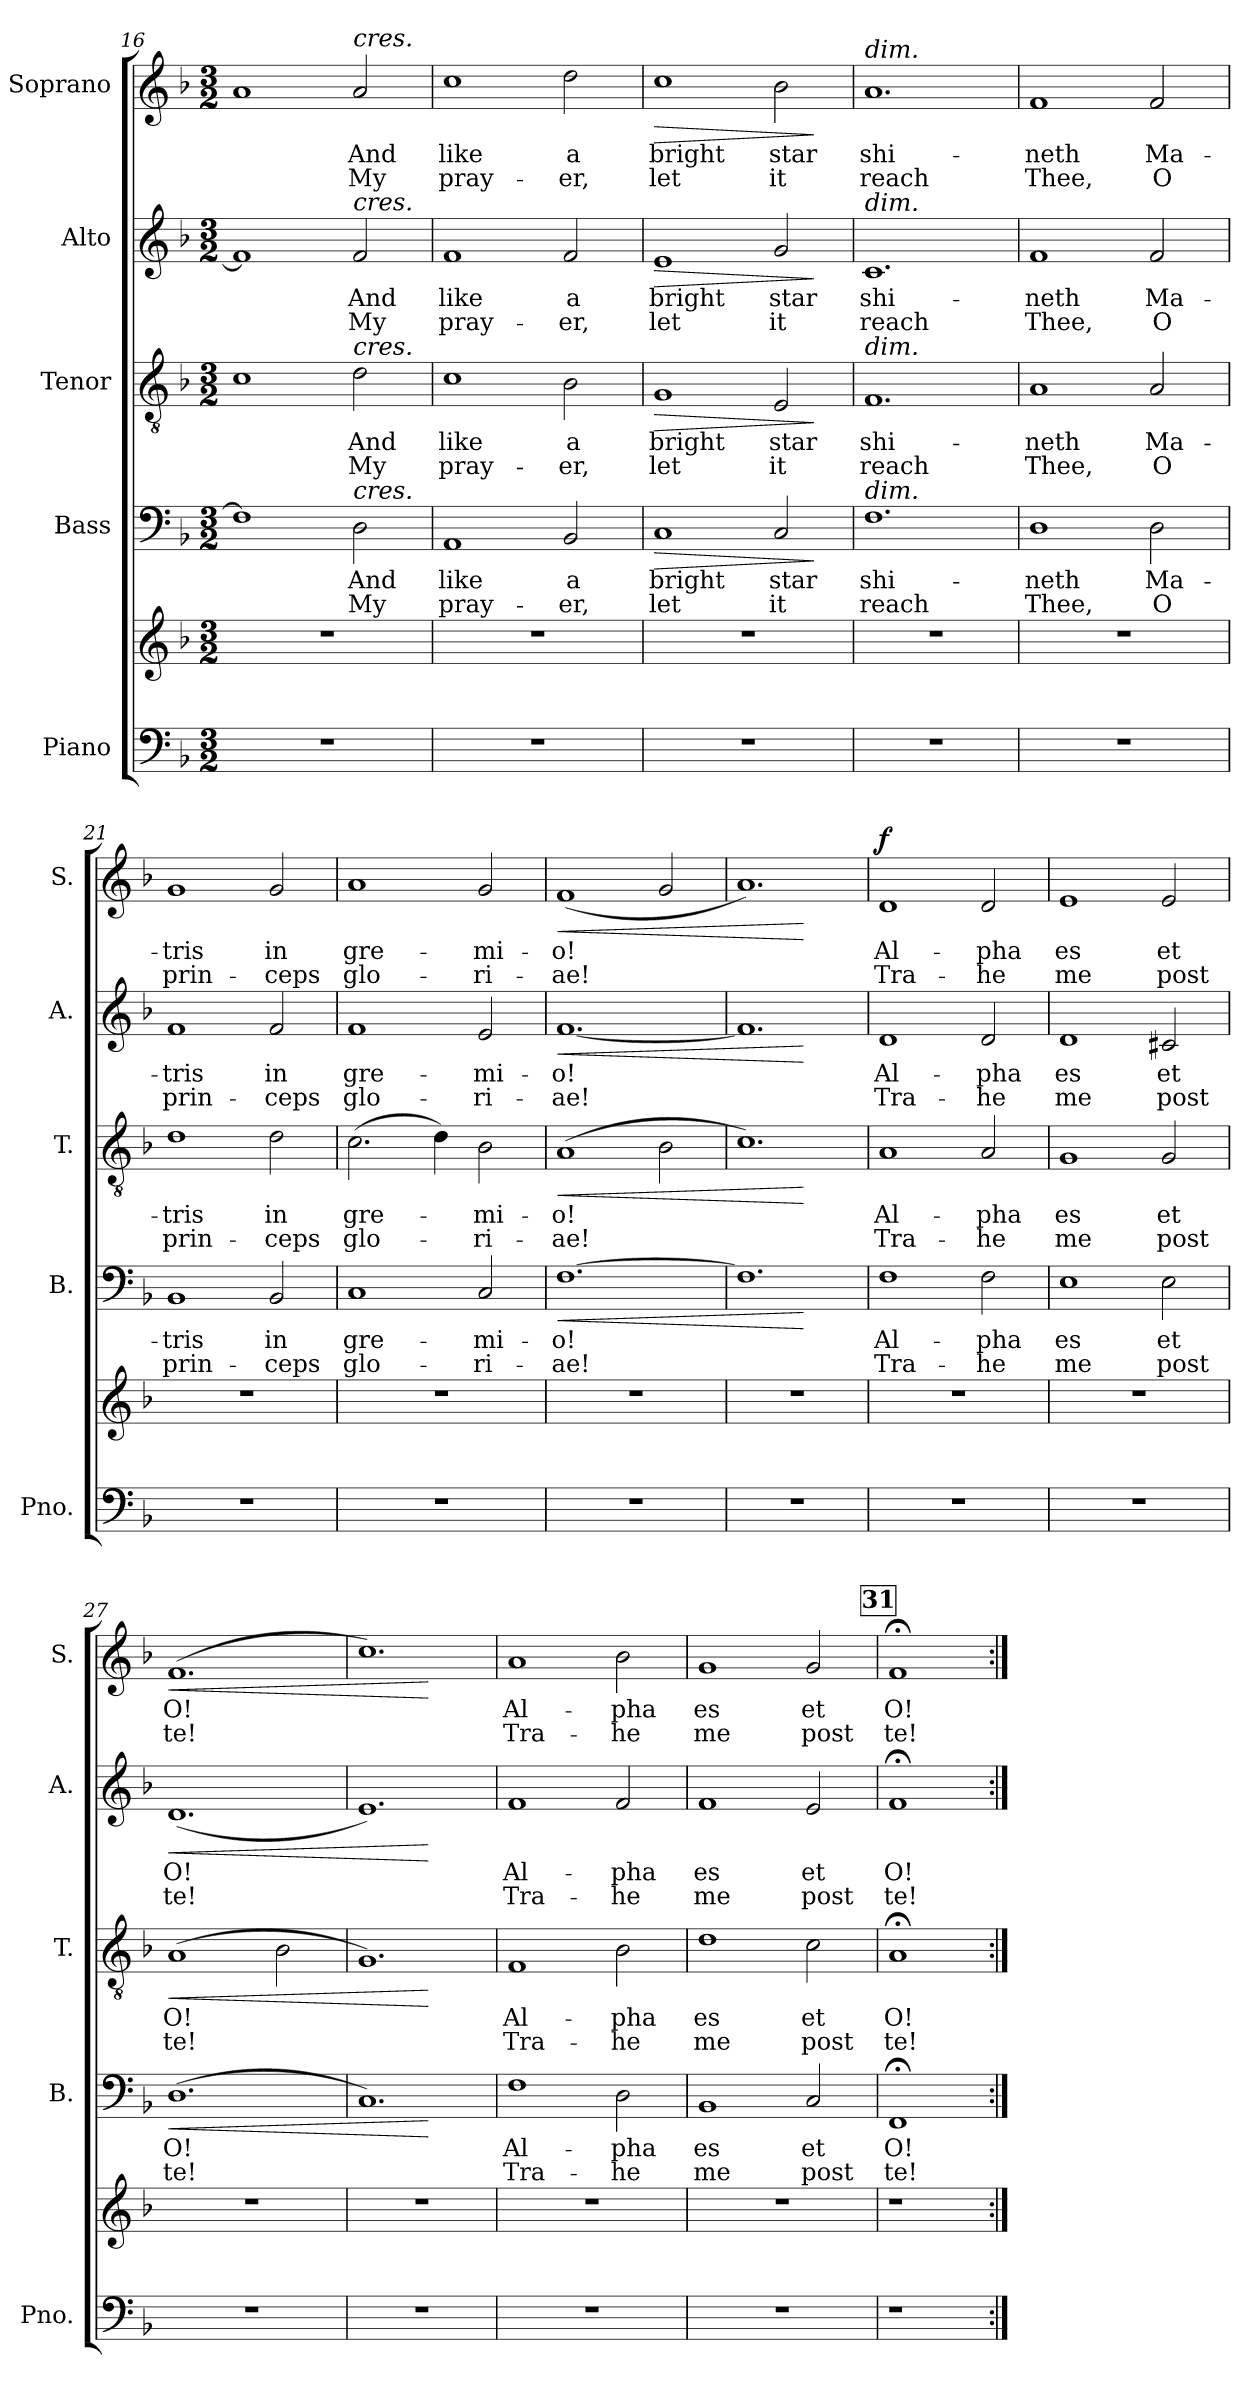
**kern	**kern	**kern	**text	**text	**dynam	**kern	**text	**text	**dynam	**kern	**text	**text	**dynam	**kern	**text	**text	**dynam
*part5	*part5	*part4	*part4	*part4	*part4	*part3	*part3	*part3	*part3	*part2	*part2	*part2	*part2	*part1	*part1	*part1	*part1
*staff6	*staff5	*staff4	*staff4	*staff4	*staff4	*staff3	*staff3	*staff3	*staff3	*staff2	*staff2	*staff2	*staff2	*staff1	*staff1	*staff1	*staff1
*I"Piano	*	*I"Bass	*	*	*	*I"Tenor	*	*	*	*I"Alto	*	*	*	*I"Soprano	*	*	*
*I'Pno.	*	*I'B.	*	*	*	*I'T.	*	*	*	*I'A.	*	*	*	*I'S.	*	*	*
*clefF4	*clefG2	*clefF4	*	*	*	*clefGv2	*	*	*	*clefG2	*	*	*	*clefG2	*	*	*
*k[b-]	*k[b-]	*k[b-]	*	*	*	*k[b-]	*	*	*	*k[b-]	*	*	*	*k[b-]	*	*	*
*M3/2	*M3/2	*M3/2	*	*	*	*M3/2	*	*	*	*M3/2	*	*	*	*M3/2	*	*	*
=16	=16	=16	=16	=16	=16	=16	=16	=16	=16	=16	=16	=16	=16	=16	=16	=16	=16
1.r	1.r	1F]	.	.	.	1c	.	.	.	1f]	.	.	.	1a	.	.	.
!	!	!	!	!	!	!	!	!	!	!	!	!	!	!LO:TX:a:i:t=cres.	!	!	!
!	!	!	!	!	!	!	!	!	!	!LO:TX:a:i:t=cres.	!	!	!	!	!	!	!
!	!	!	!	!	!	!LO:TX:a:i:t=cres.	!	!	!	!	!	!	!	!	!	!	!
!	!	!LO:TX:a:i:t=cres.	!	!	!	!	!	!	!	!	!	!	!	!	!	!	!
.	.	2D\	And	My	.	2d\	And	My	.	2f/	And	My	.	2a/	And	My	.
=17	=17	=17	=17	=17	=17	=17	=17	=17	=17	=17	=17	=17	=17	=17	=17	=17	=17
1.r	1.r	1AA	like	pray-	.	1c	like	pray-	.	1f	like	pray-	.	1cc	like	pray-	.
.	.	2BB-/	a	-er,	.	2B-\	a	-er,	.	2f/	a	-er,	.	2dd\	a	-er,	.
!!LO:PB:g=z
=18	=18	=18	=18	=18	=18	=18	=18	=18	=18	=18	=18	=18	=18	=18	=18	=18	=18
!	!	!	!	!	!LO:HP:b	!	!	!	!LO:HP:b	!	!	!	!LO:HP:b	!	!	!	!LO:HP:b
1.r	1.r	1C	bright	let	>	1G	bright	let	>	1e	bright	let	>	1cc	bright	let	>
.	.	2C/	star	it	.	2E/	star	it	.	2g/	star	it	.	2b-\	star	it	.
.	.	.	.	.	]	.	.	.	]	.	.	.	]	.	.	.	]
=19	=19	=19	=19	=19	=19	=19	=19	=19	=19	=19	=19	=19	=19	=19	=19	=19	=19
!	!	!	!	!	!	!	!	!	!	!	!	!	!	!LO:TX:a:i:t=dim.	!	!	!
!	!	!	!	!	!	!	!	!	!	!LO:TX:a:i:t=dim.	!	!	!	!	!	!	!
!	!	!	!	!	!	!LO:TX:a:i:t=dim.	!	!	!	!	!	!	!	!	!	!	!
!	!	!LO:TX:a:i:t=dim.	!	!	!	!	!	!	!	!	!	!	!	!	!	!	!
1.r	1.r	1.F	shi-	reach	.	1.F	shi-	reach	.	1.c	shi-	reach	.	1.a	shi-	reach	.
=20	=20	=20	=20	=20	=20	=20	=20	=20	=20	=20	=20	=20	=20	=20	=20	=20	=20
1.r	1.r	1D	-neth	Thee,	.	1A	-neth	Thee,	.	1f	-neth	Thee,	.	1f	-neth	Thee,	.
.	.	2D\	Ma-	O	.	2A/	Ma-	O	.	2f/	Ma-	O	.	2f/	Ma-	O	.
=21	=21	=21	=21	=21	=21	=21	=21	=21	=21	=21	=21	=21	=21	=21	=21	=21	=21
1.r	1.r	1BB-	-tris	prin-	.	1d	-tris	prin-	.	1f	-tris	prin-	.	1g	-tris	prin-	.
.	.	2BB-/	in	-ceps	.	2d\	in	-ceps	.	2f/	in	-ceps	.	2g/	in	-ceps	.
=22	=22	=22	=22	=22	=22	=22	=22	=22	=22	=22	=22	=22	=22	=22	=22	=22	=22
1.r	1.r	1C	gre-	glo-	.	(2.c\	gre-	glo-	.	1f	gre-	glo-	.	1a	gre-	glo-	.
.	.	.	.	.	.	4d\)	.	.	.	.	.	.	.	.	.	.	.
.	.	2C/	-mi-	-ri-	.	2B-\	-mi-	-ri-	.	2e/	-mi-	-ri-	.	2g/	-mi-	-ri-	.
=23	=23	=23	=23	=23	=23	=23	=23	=23	=23	=23	=23	=23	=23	=23	=23	=23	=23
!	!	!	!	!	!LO:HP:b	!	!	!	!LO:HP:b	!	!	!	!LO:HP:b	!	!	!	!LO:HP:b
1.r	1.r	[1.F	-o!	-ae!	<	(1A	-o!	-ae!	<	[1.f	-o!	-ae!	<	(1f	-o!	-ae!	<
.	.	.	.	.	.	2B-\	.	.	.	.	.	.	.	2g/	.	.	.
=24	=24	=24	=24	=24	=24	=24	=24	=24	=24	=24	=24	=24	=24	=24	=24	=24	=24
1.r	1.r	1.F]	.	.	.	1.c)	.	.	.	1.f]	.	.	.	1.a)	.	.	.
.	.	.	.	.	[	.	.	.	[	.	.	.	[	.	.	.	[
=25	=25	=25	=25	=25	=25	=25	=25	=25	=25	=25	=25	=25	=25	=25	=25	=25	=25
!	!	!	!	!	!	!	!	!	!	!	!	!	!	!	!	!	!LO:DY:a
1.r	1.r	1F	Al-	Tra-	.	1A	Al-	Tra-	.	1d	Al-	Tra-	.	1d	Al-	Tra-	f
.	.	2F\	-pha	-he	.	2A/	-pha	-he	.	2d/	-pha	-he	.	2d/	-pha	-he	.
=26	=26	=26	=26	=26	=26	=26	=26	=26	=26	=26	=26	=26	=26	=26	=26	=26	=26
1.r	1.r	1E	es	me	.	1G	es	me	.	1d	es	me	.	1e	es	me	.
.	.	2E\	et	post	.	2G/	et	post	.	2c#X/	et	post	.	2e/	et	post	.
!!LO:LB:g=z
=27	=27	=27	=27	=27	=27	=27	=27	=27	=27	=27	=27	=27	=27	=27	=27	=27	=27
!	!	!	!	!	!LO:HP:b	!	!	!	!LO:HP:b	!	!	!	!LO:HP:b	!	!	!	!LO:HP:b
1.r	1.r	(1.D	O!	te!	<	(1A	O!	te!	<	(1.d	O!	te!	<	(1.f	O!	te!	<
.	.	.	.	.	.	2B-\	.	.	.	.	.	.	.	.	.	.	.
=28	=28	=28	=28	=28	=28	=28	=28	=28	=28	=28	=28	=28	=28	=28	=28	=28	=28
1.r	1.r	1.C)	.	.	.	1.G)	.	.	.	1.e)	.	.	.	1.cc)	.	.	.
.	.	.	.	.	[	.	.	.	[	.	.	.	[	.	.	.	[
=29	=29	=29	=29	=29	=29	=29	=29	=29	=29	=29	=29	=29	=29	=29	=29	=29	=29
!	!	!	!	!	!LO:DY:a	!	!	!	!LO:DY:a	!	!	!	!LO:DY:a	!	!	!	!LO:DY:a
1.r	1.r	1F	Al-	Tra-	other-dynamics	1F	Al-	Tra-	other-dynamics	1f	Al-	Tra-	other-dynamics	1a	Al-	Tra-	other-dynamics
.	.	2D\	-pha	-he	.	2B-\	-pha	-he	.	2f/	-pha	-he	.	2b-\	-pha	-he	.
=30	=30	=30	=30	=30	=30	=30	=30	=30	=30	=30	=30	=30	=30	=30	=30	=30	=30
1.r	1.r	1BB-	es	me	.	1d	es	me	.	1f	es	me	.	1g	es	me	.
.	.	2C/	et	post	.	2c\	et	post	.	2e/	et	post	.	2g/	et	post	.
!!LO:REH:place=s1:a:fs=10:t=31
=31	=31	=31	=31	=31	=31	=31	=31	=31	=31	=31	=31	=31	=31	=31	=31	=31	=31
1r	1r	1FF;<	O!	te!	.	1A;<	O!	te!	.	1f;<	O!	te!	.	1f;<	O!	te!	.
=:|!	=:|!	=:|!	=:|!	=:|!	=:|!	=:|!	=:|!	=:|!	=:|!	=:|!	=:|!	=:|!	=:|!	=:|!	=:|!	=:|!	=:|!
*-	*-	*-	*-	*-	*-	*-	*-	*-	*-	*-	*-	*-	*-	*-	*-	*-	*-
